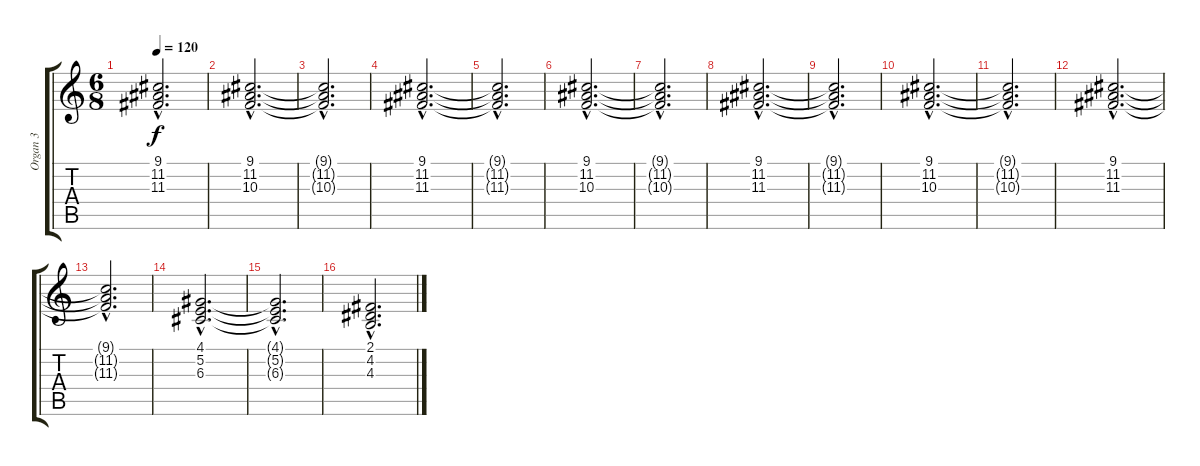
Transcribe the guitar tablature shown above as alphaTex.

\track ("Organ 3" "Organ 3") {instrument churchorgan}
\staff {score tabs}
\tuning (E4 B3 G3 D3 A2 E2) {hide}
\ts (6 8)
\tempo 120
\clef g2
\ks c
(9.1{hac t} 11.2{hac t} 11.3{hac t}).2{d dy f} |
(9.1{hac} 11.2{hac} 10.3{hac}).2{d} |
(9.1{hac t} 11.2{hac t} 10.3{hac t}).2{d} |
(9.1{hac} 11.2{hac} 11.3{hac}).2{d} |
(9.1{hac t} 11.2{hac t} 11.3{hac t}).2{d} |
(9.1{hac} 11.2{hac} 10.3{hac}).2{d} |
(9.1{hac t} 11.2{hac t} 10.3{hac t}).2{d} |
(9.1{hac} 11.2{hac} 11.3{hac}).2{d} |
(9.1{hac t} 11.2{hac t} 11.3{hac t}).2{d} |
(9.1{hac} 11.2{hac} 10.3{hac}).2{d} |
(9.1{hac t} 11.2{hac t} 10.3{hac t}).2{d} |
(9.1{hac} 11.2{hac} 11.3{hac}).2{d} |
(9.1{hac t} 11.2{hac t} 11.3{hac t}).2{d} |
(4.1{hac} 5.2{hac} 6.3{hac}).2{d} |
(4.1{hac t} 5.2{hac t} 6.3{hac t}).2{d} |
(2.1{hac} 4.2{hac} 4.3{hac}).2{d}
